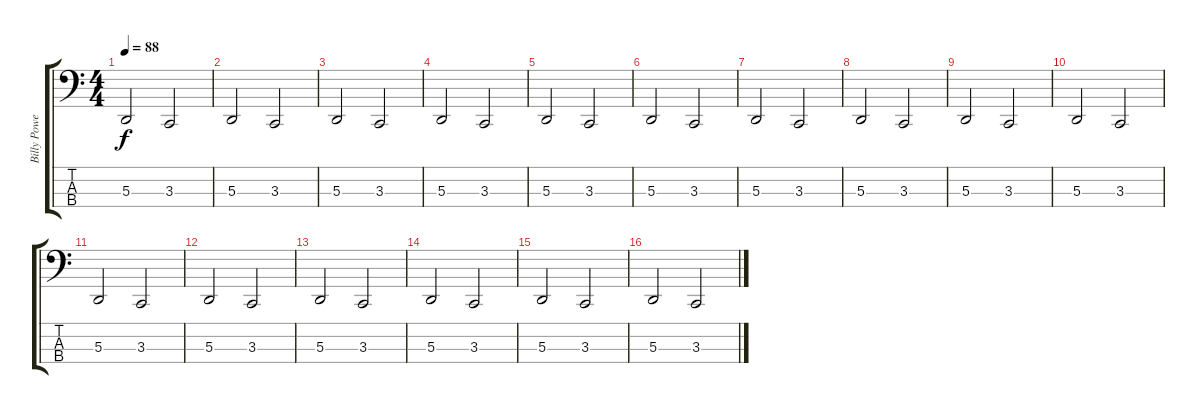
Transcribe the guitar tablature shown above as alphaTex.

\track ("Billy Powell - LH" "Billy Powe") {instrument brightacousticpiano}
\staff {score tabs}
\tuning (G2 D2 A1 E1) {hide}
\ts (4 4)
\tempo 88
\clef f4
\ks c
5.3.2{dy f} 3.3.2 |
5.3.2 3.3.2 |
5.3.2 3.3.2 |
5.3.2 3.3.2 |
5.3.2 3.3.2 |
5.3.2 3.3.2 |
5.3.2 3.3.2 |
5.3.2 3.3.2 |
5.3.2 3.3.2 |
5.3.2 3.3.2 |
5.3.2 3.3.2 |
5.3.2 3.3.2 |
5.3.2 3.3.2 |
5.3.2 3.3.2 |
5.3.2 3.3.2 |
5.3.2 3.3.2
